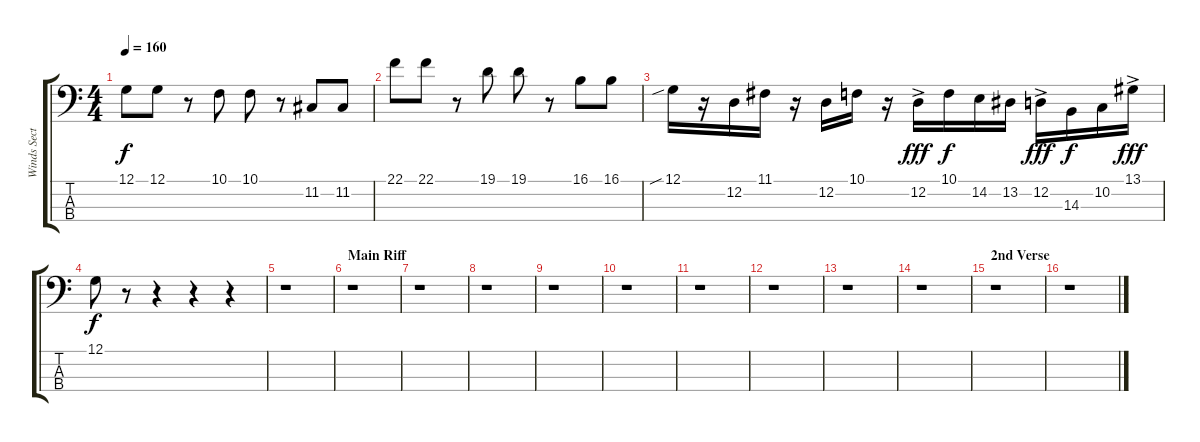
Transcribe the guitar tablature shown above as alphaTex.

\track ("Winds Section" "Winds Sect") {instrument bassoon}
\staff {score tabs}
\tuning (G2 D2 A1 E1) {hide}
\ts (4 4)
\tempo 160
\clef f4
\ks c
12.1.8{dy f} 12.1.8 r.8 10.1.8 10.1.8 r.8 11.2.8 11.2.8 |
22.1.8 22.1.8 r.8 19.1.8 19.1.8 r.8 16.1.8 16.1.8 |
12.1{sib}.16 r.16 12.2.16 11.1.16 r.16 12.2.16 10.1.16 r.16 12.2{ac}.16{dy fff} 10.1.16{dy f} 14.2.16 13.2.16 12.2{ac}.16{dy fff} 14.3.16{dy f} 10.2.16 13.1{ac}.16{dy fff} |
12.1.8{dy f} r.8 r.4 r.4 r.4 |
r.1 |
\section ("" "Main Riff")
r.1 |
r.1 |
r.1 |
r.1 |
r.1 |
r.1 |
r.1 |
r.1 |
r.1 |
\section ("" "2nd Verse")
r.1 |
r.1
